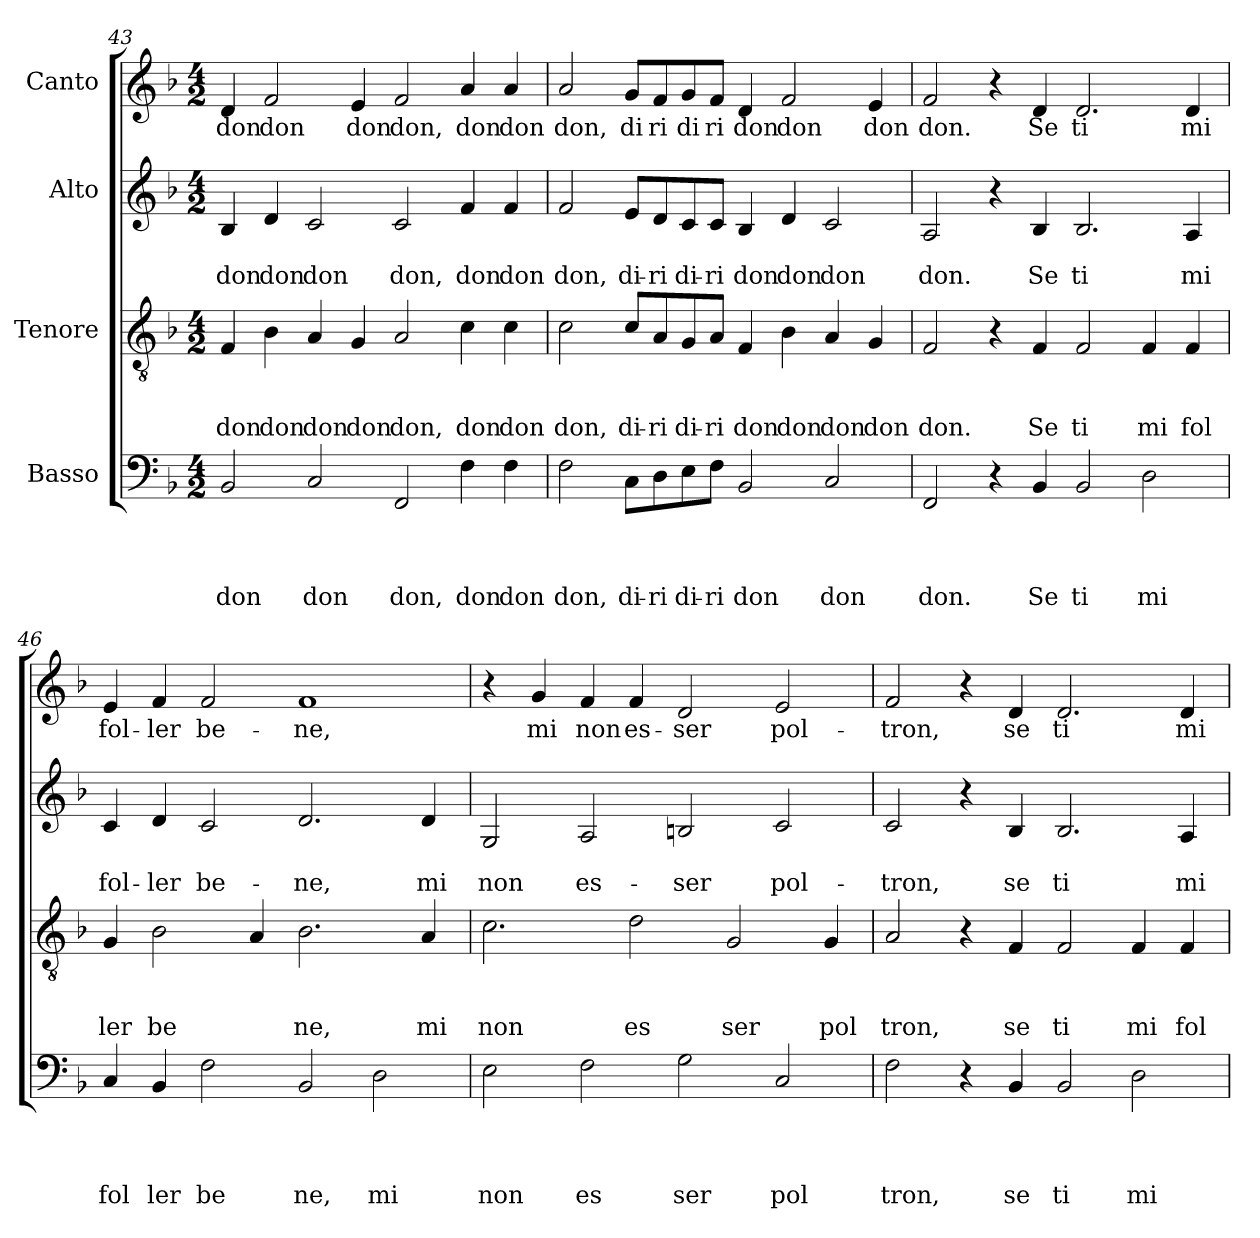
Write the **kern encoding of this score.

**kern	**text	**text	**text	**text	**kern	**text	**text	**text	**kern	**text	**text	**kern	**text
*part4	*part4	*part4	*part4	*part4	*part3	*part3	*part3	*part3	*part2	*part2	*part2	*part1	*part1
*staff4	*staff4	*staff4	*staff4	*staff4	*staff3	*staff3	*staff3	*staff3	*staff2	*staff2	*staff2	*staff1	*staff1
*I"Basso	*	*	*	*	*I"Tenore	*	*	*	*I"Alto	*	*	*I"Canto	*
*clefF4	*	*	*	*	*clefGv2	*	*	*	*clefG2	*	*	*clefG2	*
*ITrd-3c-5	*	*	*	*	*	*	*	*	*ITrd-3c-5	*	*	*ITrd-3c-5	*
*k[b-e-]	*	*	*	*	*k[b-]	*	*	*	*k[b-e-]	*	*	*k[b-e-]	*
*B-:	*	*	*	*	*F:	*	*	*	*B-:	*	*	*B-:	*
*M4/2	*	*	*	*	*M4/2	*	*	*	*M4/2	*	*	*M4/2	*
=43	=43	=43	=43	=43	=43	=43	=43	=43	=43	=43	=43	=43	=43
!	!	!	!	!LO:LY:b	!	!	!	!LO:LY:b	!	!	!LO:LY:b	!	!LO:LY:b
2E-/	.	.	.	don	4F/	.	.	don	4e-/	.	don	4g/	don
!	!	!	!	!	!	!	!	!LO:LY:b	!	!	!LO:LY:b	!	!LO:LY:b
.	.	.	.	.	4B-\	.	.	don	4g/	.	don	2b-/	don
!	!	!	!	!LO:LY:b	!	!	!	!LO:LY:b	!	!	!LO:LY:b	!	!
2F/	.	.	.	don	4A/	.	.	don	2f/	.	don	.	.
!	!	!	!	!	!	!	!	!LO:LY:b	!	!	!	!	!LO:LY:b
.	.	.	.	.	4G/	.	.	don	.	.	.	4a/	don
!	!	!	!	!LO:LY:b	!	!	!	!LO:LY:b	!	!	!LO:LY:b	!	!LO:LY:b
2BB-/	.	.	.	don,	2A/	.	.	don,	2f/	.	don,	2b-/	don,
!	!	!	!	!LO:LY:b	!	!	!	!LO:LY:b	!	!	!LO:LY:b	!	!LO:LY:b
4B-\	.	.	.	don	4c\	.	.	don	4b-/	.	don	4dd/	don
!	!	!	!	!LO:LY:b	!	!	!	!LO:LY:b	!	!	!LO:LY:b	!	!LO:LY:b
4B-\	.	.	.	don	4c\	.	.	don	4b-/	.	don	4dd/	don
=44	=44	=44	=44	=44	=44	=44	=44	=44	=44	=44	=44	=44	=44
!	!	!	!	!LO:LY:b	!	!	!	!LO:LY:b	!	!	!LO:LY:b	!	!LO:LY:b
2B-\	.	.	.	don,	2c\	.	.	don,	2b-/	.	don,	2dd/	don,
!	!	!	!	!LO:LY:b	!	!	!	!LO:LY:b	!	!	!LO:LY:b	!	!LO:LY:b
8F\L	.	.	.	di-	8c/L	.	.	di-	8a/L	.	di-	8cc/L	di
!	!	!	!	!LO:LY:b	!	!	!	!LO:LY:b	!	!	!LO:LY:b	!	!LO:LY:b
8G\	.	.	.	-ri	8A/	.	.	-ri	8g/	.	-ri	8b-/	ri
!	!	!	!	!LO:LY:b	!	!	!	!LO:LY:b	!	!	!LO:LY:b	!	!LO:LY:b
8A\	.	.	.	di-	8G/	.	.	di-	8f/	.	di-	8cc/	di
!	!	!	!	!LO:LY:b	!	!	!	!LO:LY:b	!	!	!LO:LY:b	!	!LO:LY:b
8B-\J	.	.	.	-ri	8A/J	.	.	-ri	8f/J	.	-ri	8b-/J	ri
!	!	!	!	!LO:LY:b	!	!	!	!LO:LY:b	!	!	!LO:LY:b	!	!LO:LY:b
2E-/	.	.	.	don	4F/	.	.	don	4e-/	.	don	4g/	don
!	!	!	!	!	!	!	!	!LO:LY:b	!	!	!LO:LY:b	!	!LO:LY:b
.	.	.	.	.	4B-\	.	.	don	4g/	.	don	2b-/	don
!	!	!	!	!LO:LY:b	!	!	!	!LO:LY:b	!	!	!LO:LY:b	!	!
2F/	.	.	.	don	4A/	.	.	don	2f/	.	don	.	.
!	!	!	!	!	!	!	!	!LO:LY:b	!	!	!	!	!LO:LY:b
.	.	.	.	.	4G/	.	.	don	.	.	.	4a/	don
!!LO:LB:g=z
=45	=45	=45	=45	=45	=45	=45	=45	=45	=45	=45	=45	=45	=45
!	!	!	!	!LO:LY:b	!	!	!	!LO:LY:b	!	!	!LO:LY:b	!	!LO:LY:b
2BB-/	.	.	.	don.	2F/	.	.	don.	2d/	.	don.	2b-/	don.
4r	.	.	.	.	4r	.	.	.	4r	.	.	4r	.
!	!	!	!	!LO:LY:b	!	!	!	!LO:LY:b	!	!	!LO:LY:b	!	!LO:LY:b
4E-/	.	.	.	Se	4F/	.	.	Se	4e-/	.	Se	4g/	Se
!	!	!	!	!LO:LY:b	!	!	!	!LO:LY:b	!	!	!LO:LY:b	!	!LO:LY:b
2E-/	.	.	.	ti	2F/	.	.	ti	2.e-/	.	ti	2.g/	ti
!	!	!	!	!LO:LY:b	!	!	!	!LO:LY:b	!	!	!	!	!
2G\	.	.	.	mi	4F/	.	.	mi	.	.	.	.	.
!	!	!	!	!	!	!	!	!LO:LY:b	!	!	!LO:LY:b	!	!LO:LY:b
.	.	.	.	.	4F/	.	.	fol	4d/	.	mi	4g/	mi
=46	=46	=46	=46	=46	=46	=46	=46	=46	=46	=46	=46	=46	=46
!	!	!	!	!LO:LY:b	!	!	!	!LO:LY:b	!	!	!LO:LY:b	!	!LO:LY:b
4F/	.	.	.	fol	4G/	.	.	ler	4f/	.	fol-	4a/	fol-
!	!	!	!	!LO:LY:b	!	!	!	!LO:LY:b	!	!	!LO:LY:b	!	!LO:LY:b
4E-/	.	.	.	ler	2B-\	.	.	be	4g/	.	-ler	4b-/	-ler
!	!	!	!	!LO:LY:b	!	!	!	!	!	!	!LO:LY:b	!	!LO:LY:b
2B-\	.	.	.	be	.	.	.	.	2f/	.	be-	2b-/	be-
.	.	.	.	.	4A/	.	.	.	.	.	.	.	.
!	!	!	!	!LO:LY:b	!	!	!	!LO:LY:b	!	!	!LO:LY:b	!	!LO:LY:b
2E-/	.	.	.	ne,	2.B-\	.	.	ne,	2.g/	.	-ne,	1b-	-ne,
!	!	!	!	!LO:LY:b	!	!	!	!	!	!	!	!	!
2G\	.	.	.	mi	.	.	.	.	.	.	.	.	.
!	!	!	!	!	!	!	!	!LO:LY:b	!	!	!LO:LY:b	!	!
.	.	.	.	.	4A/	.	.	mi	4g/	.	mi	.	.
=47	=47	=47	=47	=47	=47	=47	=47	=47	=47	=47	=47	=47	=47
!	!	!	!	!LO:LY:b	!	!	!	!LO:LY:b	!	!	!LO:LY:b	!	!
2A\	.	.	.	non	2.c\	.	.	non	2c/	.	non	4r	.
!	!	!	!	!	!	!	!	!	!	!	!	!	!LO:LY:b
.	.	.	.	.	.	.	.	.	.	.	.	4cc/	mi
!	!	!	!	!LO:LY:b	!	!	!	!	!	!	!LO:LY:b	!	!LO:LY:b
2B-\	.	.	.	es	.	.	.	.	2d/	.	es-	4b-/	non
!	!	!	!	!	!	!	!	!LO:LY:b	!	!	!	!	!LO:LY:b
.	.	.	.	.	2d\	.	.	es	.	.	.	4b-/	es-
!	!	!	!	!LO:LY:b	!	!	!	!	!	!	!LO:LY:b	!	!LO:LY:b
2c\	.	.	.	ser	.	.	.	.	2en/	.	-ser	2g/	-ser
!	!	!	!	!	!	!	!	!LO:LY:b	!	!	!	!	!
.	.	.	.	.	2G/	.	.	ser	.	.	.	.	.
!	!	!	!	!LO:LY:b	!	!	!	!	!	!	!LO:LY:b	!	!LO:LY:b
2F/	.	.	.	pol	.	.	.	.	2f/	.	pol-	2a/	pol-
!	!	!	!	!	!	!	!	!LO:LY:b	!	!	!	!	!
.	.	.	.	.	4G/	.	.	pol	.	.	.	.	.
=48	=48	=48	=48	=48	=48	=48	=48	=48	=48	=48	=48	=48	=48
!	!	!	!	!LO:LY:b	!	!	!	!LO:LY:b	!	!	!LO:LY:b	!	!LO:LY:b
2B-\	.	.	.	tron,	2A/	.	.	tron,	2f/	.	-tron,	2b-/	-tron,
4r	.	.	.	.	4r	.	.	.	4r	.	.	4r	.
!	!	!	!	!LO:LY:b	!	!	!	!LO:LY:b	!	!	!LO:LY:b	!	!LO:LY:b
4E-/	.	.	.	se	4F/	.	.	se	4e-/	.	se	4g/	se
!	!	!	!	!LO:LY:b	!	!	!	!LO:LY:b	!	!	!LO:LY:b	!	!LO:LY:b
2E-/	.	.	.	ti	2F/	.	.	ti	2.e-/	.	ti	2.g/	ti
!	!	!	!	!LO:LY:b	!	!	!	!LO:LY:b	!	!	!	!	!
2G\	.	.	.	mi	4F/	.	.	mi	.	.	.	.	.
!	!	!	!	!	!	!	!	!LO:LY:b	!	!	!LO:LY:b	!	!LO:LY:b
.	.	.	.	.	4F/	.	.	fol	4d/	.	mi	4g/	mi
=	=	=	=	=	=	=	=	=	=	=	=	=	=
*-	*-	*-	*-	*-	*-	*-	*-	*-	*-	*-	*-	*-	*-
